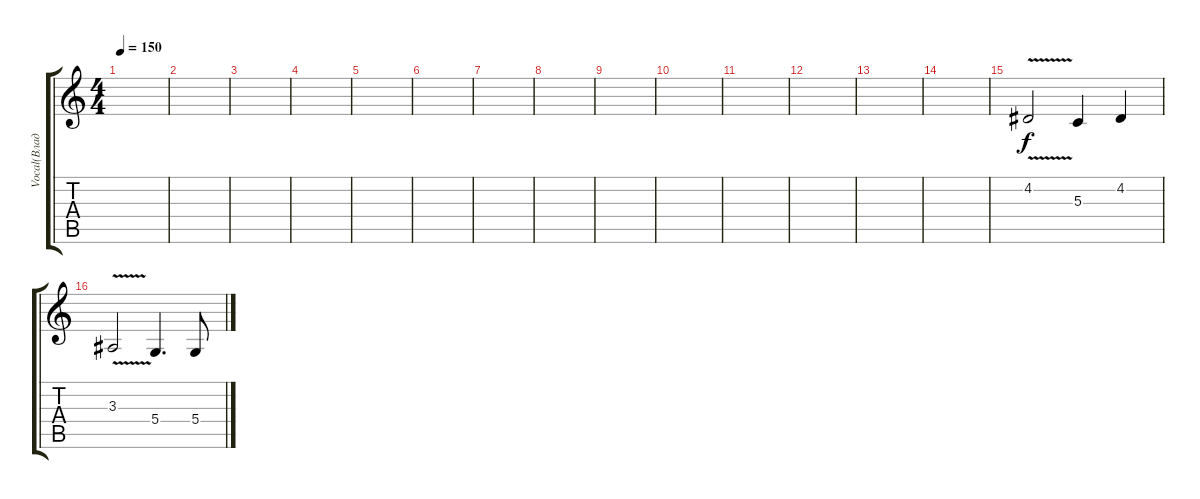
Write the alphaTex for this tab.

\track ("Vocal(Влад)" "Vocal(Влад") {instrument oboe}
\staff {score tabs}
\tuning (E4 B3 G3 D3 A2 E2) {hide}
\ts (4 4)
\tempo 150
\clef g2
\ks c
|
|
|
|
|
|
|
|
|
|
|
|
|
|
4.2{v}.2 5.3.4 4.2.4 |
3.3{v}.2 5.4.4{d} 5.4.8
